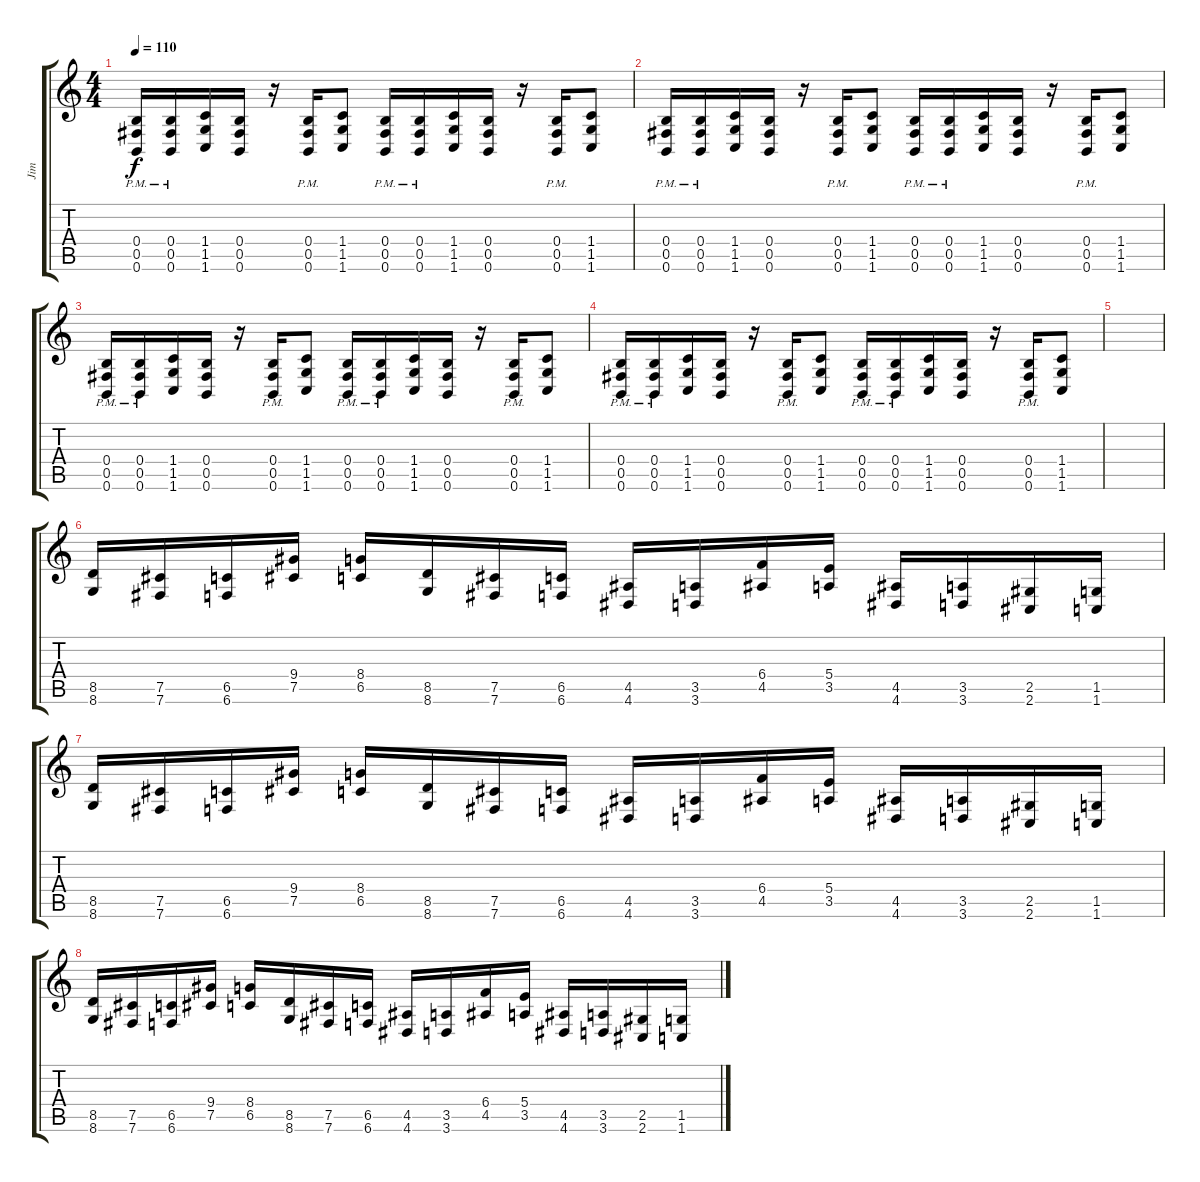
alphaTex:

\track ("Jim" "Jim") {instrument overdrivenguitar}
\staff {score tabs}
\tuning (Db4 Ab3 E3 B2 Gb2 B1) {hide}
\ts (4 4)
\tempo 110
\clef g2
\ks c
(0.4{pm} 0.5{pm} 0.6{pm}).16{dy f} (0.4{pm} 0.5{pm} 0.6{pm}).16 (1.4 1.5 1.6).16 (0.4 0.5 0.6).16 r.16 (0.4{pm} 0.5{pm} 0.6{pm}).16 (1.4 1.5 1.6).8 (0.4{pm} 0.5{pm} 0.6{pm}).16 (0.4{pm} 0.5{pm} 0.6{pm}).16 (1.4 1.5 1.6).16 (0.4 0.5 0.6).16 r.16 (0.4{pm} 0.5{pm} 0.6{pm}).16 (1.4 1.5 1.6).8 |
(0.4{pm} 0.5{pm} 0.6{pm}).16 (0.4{pm} 0.5{pm} 0.6{pm}).16 (1.4 1.5 1.6).16 (0.4 0.5 0.6).16 r.16 (0.4{pm} 0.5{pm} 0.6{pm}).16 (1.4 1.5 1.6).8 (0.4{pm} 0.5{pm} 0.6{pm}).16 (0.4{pm} 0.5{pm} 0.6{pm}).16 (1.4 1.5 1.6).16 (0.4 0.5 0.6).16 r.16 (0.4{pm} 0.5{pm} 0.6{pm}).16 (1.4 1.5 1.6).8 |
(0.4{pm} 0.5{pm} 0.6{pm}).16 (0.4{pm} 0.5{pm} 0.6{pm}).16 (1.4 1.5 1.6).16 (0.4 0.5 0.6).16 r.16 (0.4{pm} 0.5{pm} 0.6{pm}).16 (1.4 1.5 1.6).8 (0.4{pm} 0.5{pm} 0.6{pm}).16 (0.4{pm} 0.5{pm} 0.6{pm}).16 (1.4 1.5 1.6).16 (0.4 0.5 0.6).16 r.16 (0.4{pm} 0.5{pm} 0.6{pm}).16 (1.4 1.5 1.6).8 |
(0.4{pm} 0.5{pm} 0.6{pm}).16 (0.4{pm} 0.5{pm} 0.6{pm}).16 (1.4 1.5 1.6).16 (0.4 0.5 0.6).16 r.16 (0.4{pm} 0.5{pm} 0.6{pm}).16 (1.4 1.5 1.6).8 (0.4{pm} 0.5{pm} 0.6{pm}).16 (0.4{pm} 0.5{pm} 0.6{pm}).16 (1.4 1.5 1.6).16 (0.4 0.5 0.6).16 r.16 (0.4{pm} 0.5{pm} 0.6{pm}).16 (1.4 1.5 1.6).8 |
|
(8.5 8.6).16 (7.5 7.6).16 (6.5 6.6).16 (9.4 7.5).16 (8.4 6.5).16 (8.5 8.6).16 (7.5 7.6).16 (6.5 6.6).16 (4.5 4.6).16 (3.5 3.6).16 (6.4 4.5).16 (5.4 3.5).16 (4.5 4.6).16 (3.5 3.6).16 (2.5 2.6).16 (1.5 1.6).16 |
(8.5 8.6).16 (7.5 7.6).16 (6.5 6.6).16 (9.4 7.5).16 (8.4 6.5).16 (8.5 8.6).16 (7.5 7.6).16 (6.5 6.6).16 (4.5 4.6).16 (3.5 3.6).16 (6.4 4.5).16 (5.4 3.5).16 (4.5 4.6).16 (3.5 3.6).16 (2.5 2.6).16 (1.5 1.6).16 |
(8.5 8.6).16 (7.5 7.6).16 (6.5 6.6).16 (9.4 7.5).16 (8.4 6.5).16 (8.5 8.6).16 (7.5 7.6).16 (6.5 6.6).16 (4.5 4.6).16 (3.5 3.6).16 (6.4 4.5).16 (5.4 3.5).16 (4.5 4.6).16 (3.5 3.6).16 (2.5 2.6).16 (1.5 1.6).16
